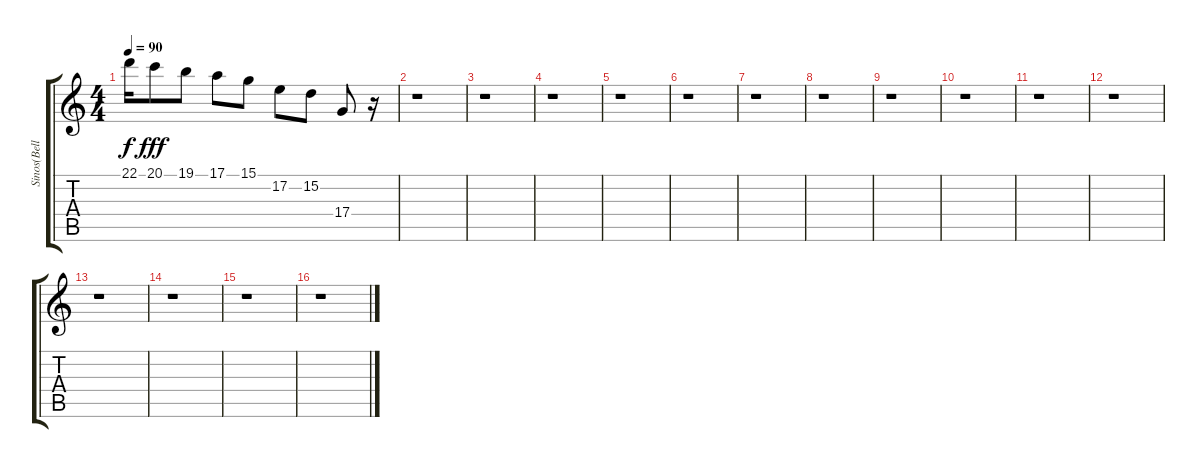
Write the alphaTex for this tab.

\track ("Sinos(Bells)-1" "Sinos(Bell") {instrument vibraphone}
\staff {score tabs}
\tuning (E4 B3 G3 D3 A2 E2) {hide}
\ts (4 4)
\tempo 90
\clef g2
\ks c
22.1{t}.16{dy f} 20.1.8{dy fff} 19.1.8 17.1.8 15.1.8 17.2.8 15.2.8 17.4.8 r.16 |
r.1 |
r.1 |
r.1 |
r.1 |
r.1 |
r.1 |
r.1 |
r.1 |
r.1 |
r.1 |
r.1 |
r.1 |
r.1 |
r.1 |
r.1
